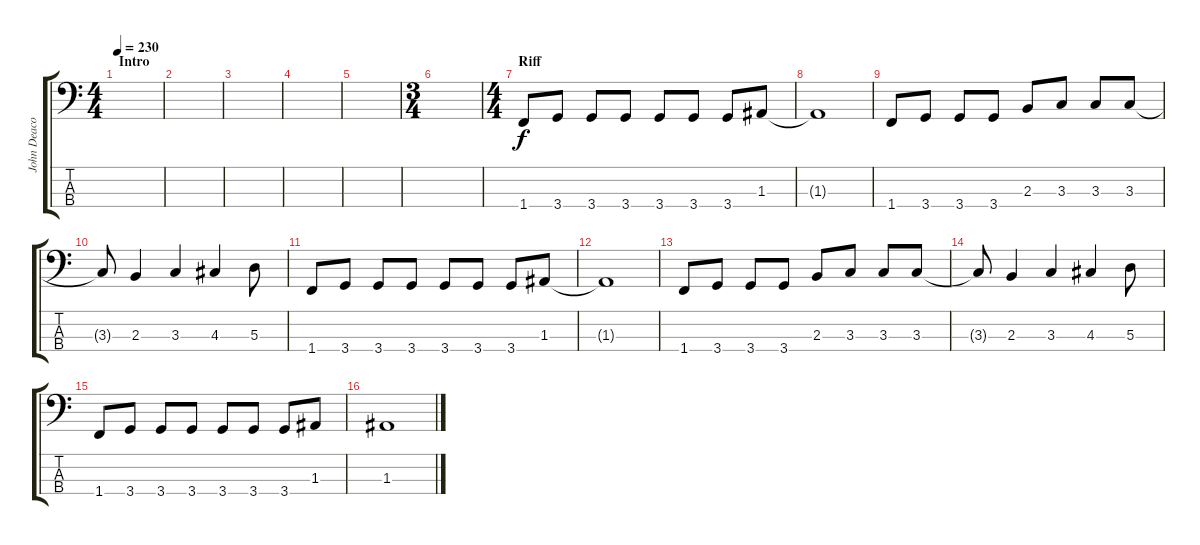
\track ("John Deacon" "John Deaco") {instrument electricbassfinger}
\staff {score tabs}
\tuning (G2 D2 A1 E1) {hide}
\ts (4 4)
\section ("" "Intro")
\tempo 230
\clef f4
\ks c
|
|
|
|
|
\ts (3 4)
|
\ts (4 4)
\section ("" "Riff")
1.4.8 3.4.8 3.4.8 3.4.8 3.4.8 3.4.8 3.4.8 1.3.8 |
1.3{t}.1 |
1.4.8 3.4.8 3.4.8 3.4.8 2.3.8 3.3.8 3.3.8 3.3.8 |
3.3{t}.8 2.3.4 3.3.4 4.3.4 5.3.8 |
1.4.8 3.4.8 3.4.8 3.4.8 3.4.8 3.4.8 3.4.8 1.3.8 |
1.3{t}.1 |
1.4.8 3.4.8 3.4.8 3.4.8 2.3.8 3.3.8 3.3.8 3.3.8 |
3.3{t}.8 2.3.4 3.3.4 4.3.4 5.3.8 |
1.4.8 3.4.8 3.4.8 3.4.8 3.4.8 3.4.8 3.4.8 1.3.8 |
1.3.1
